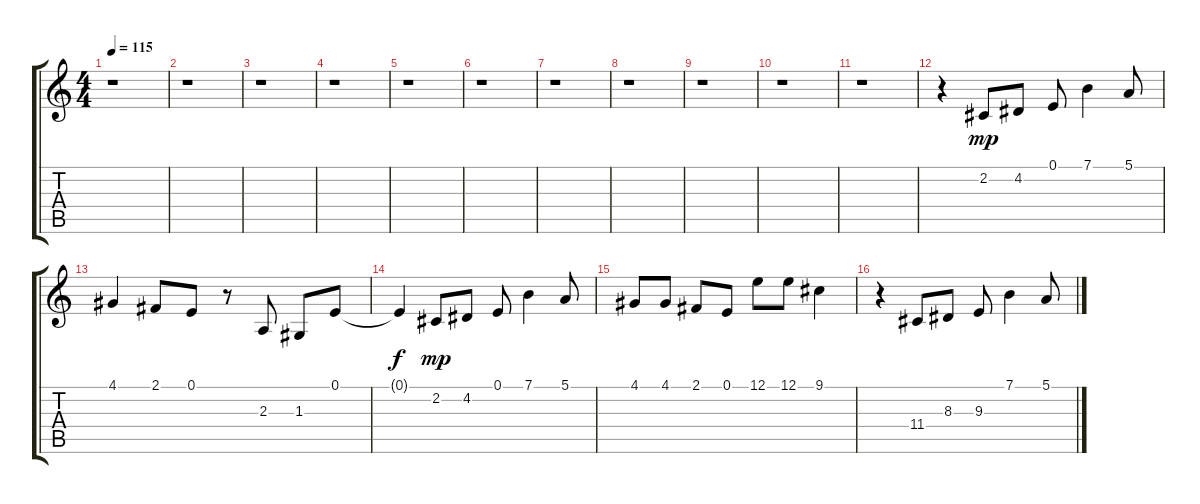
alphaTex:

\track "" {instrument pad4choir}
\staff {score tabs}
\tuning (E4 B3 G3 D3 A2 E2) {hide}
\ts (4 4)
\tempo 115
\clef g2
\ks c
r.1{dy f} |
r.1 |
r.1 |
r.1 |
r.1 |
r.1 |
r.1 |
r.1 |
r.1 |
r.1 |
r.1 |
r.4 2.2.8{dy mp volume 12} 4.2.8 0.1.8 7.1.4 5.1.8 |
4.1.4 2.1.8 0.1.8 r.8 2.3.8 1.3.8 0.1.8 |
0.1{t}.4{dy f} 2.2.8{dy mp} 4.2.8 0.1.8 7.1.4 5.1.8 |
4.1.8 4.1.8 2.1.8 0.1.8 12.1.8 12.1.8 9.1.4 |
r.4 11.4.8 8.3.8 9.3.8 7.1.4 5.1.8
